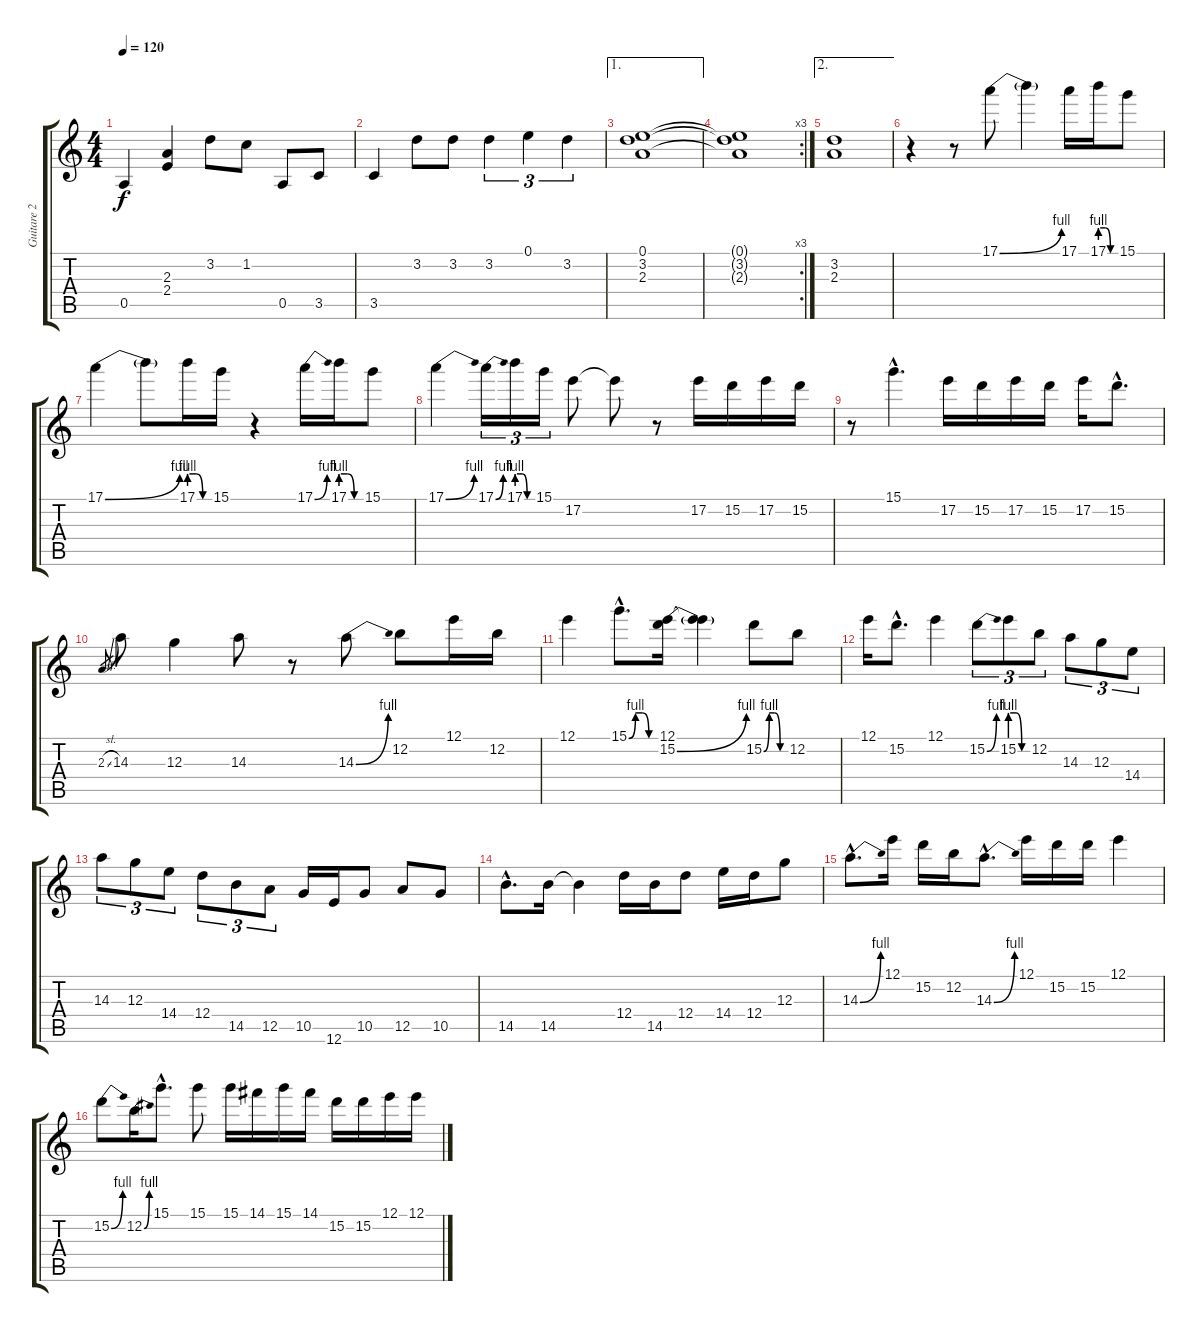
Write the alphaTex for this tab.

\track ("Guitare 2" "Guitare 2") {instrument overdrivenguitar}
\staff {score tabs}
\tuning (E4 B3 G3 D3 A2 E2) {hide}
\ts (4 4)
\tempo 120
\clef g2
\ks c
0.5.4{dy f} (2.3 2.4).4 3.2.8 1.2.8 0.5.8 3.5.8 |
3.5.4 3.2.8 3.2.8 3.2.4{tu (3 2)} 0.1.4{tu (3 2)} 3.2.4{tu (3 2)} |
\ae 1
(0.1 3.2 2.3).1 |
\rc 3
(0.1{t} 3.2{t} 2.3{t}).1 |
\ae 2
(3.2 2.3).1 |
r.4 r.8 17.1{be (bend 0 0 60 4)}.8 17.1{t}.4 17.1.16 17.1{be (custom 0 4 20 4 40 0 60 0)}.16 15.1.8 |
17.1{be (bend 0 0 60 4)}.4 17.1{t}.8 17.1{be (custom 0 4 20 4 40 0 60 0)}.16 15.1.16 r.4 17.1{be (bend 0 0 60 4)}.16 17.1{be (custom 0 4 20 4 40 0 60 0)}.16 15.1.8 |
17.1{be (bend 0 0 60 4)}.4 17.1{be (bend 0 0 60 4)}.16{tu (3 2)} 17.1{be (custom 0 4 20 4 40 0 60 0)}.16{tu (3 2)} 15.1.16{tu (3 2)} 17.2.8 17.2{t}.8 r.8 17.2.16 15.2.16 17.2.16 15.2.16 |
r.8 15.1{hac}.4{d} 17.2.16 15.2.16 17.2.16 15.2.16 17.2.16 15.2{hac}.8{d} |
2.3{sl}.8{gr} 14.3.8 12.3.4 14.3.8 r.8 14.3{be (bend 0 0 60 4)}.8 12.2.8 12.1.16 12.2.16 |
12.1.4 15.1{be (custom 0 0 15 4 30 4 45 0 60 0) hac}.8{d} (12.1 15.2{be (bend 0 0 60 4)}).16 (12.1{t} 15.2{t}).4 15.2{be (custom 0 0 15 4 30 4 45 0 60 0)}.8 12.2.8 |
12.1.16 15.2{hac}.8{d} 12.1.4 15.2{be (bend 0 0 60 4)}.8{tu (3 2)} 15.2{be (custom 0 4 20 4 40 0 60 0)}.8{tu (3 2)} 12.2.8{tu (3 2)} 14.3.8{tu (3 2)} 12.3.8{tu (3 2)} 14.4.8{tu (3 2)} |
14.3.8{tu (3 2)} 12.3.8{tu (3 2)} 14.4.8{tu (3 2)} 12.4.8{tu (3 2)} 14.5.8{tu (3 2)} 12.5.8{tu (3 2)} 10.5.16 12.6.16 10.5.8 12.5.8 10.5.8 |
14.5{hac}.8{d} 14.5.16 14.5{t}.4 12.4.16 14.5.16 12.4.8 14.4.16 12.4.16 12.3.8 |
14.3{be (bend 0 0 60 4) hac}.8{d} 12.1.16 15.2.16 12.2.16 14.3{be (bend 0 0 60 4) hac}.8{d} 12.1.16 15.2.16 15.2.16 12.1.4 |
15.2{be (bend 0 0 60 4)}.8 12.2{be (bend 0 0 60 4)}.16 15.1{hac}.8{d} 15.1.8 15.1.16 14.1.16 15.1.16 14.1.16 15.2.16 15.2.16 12.1.16 12.1.16
